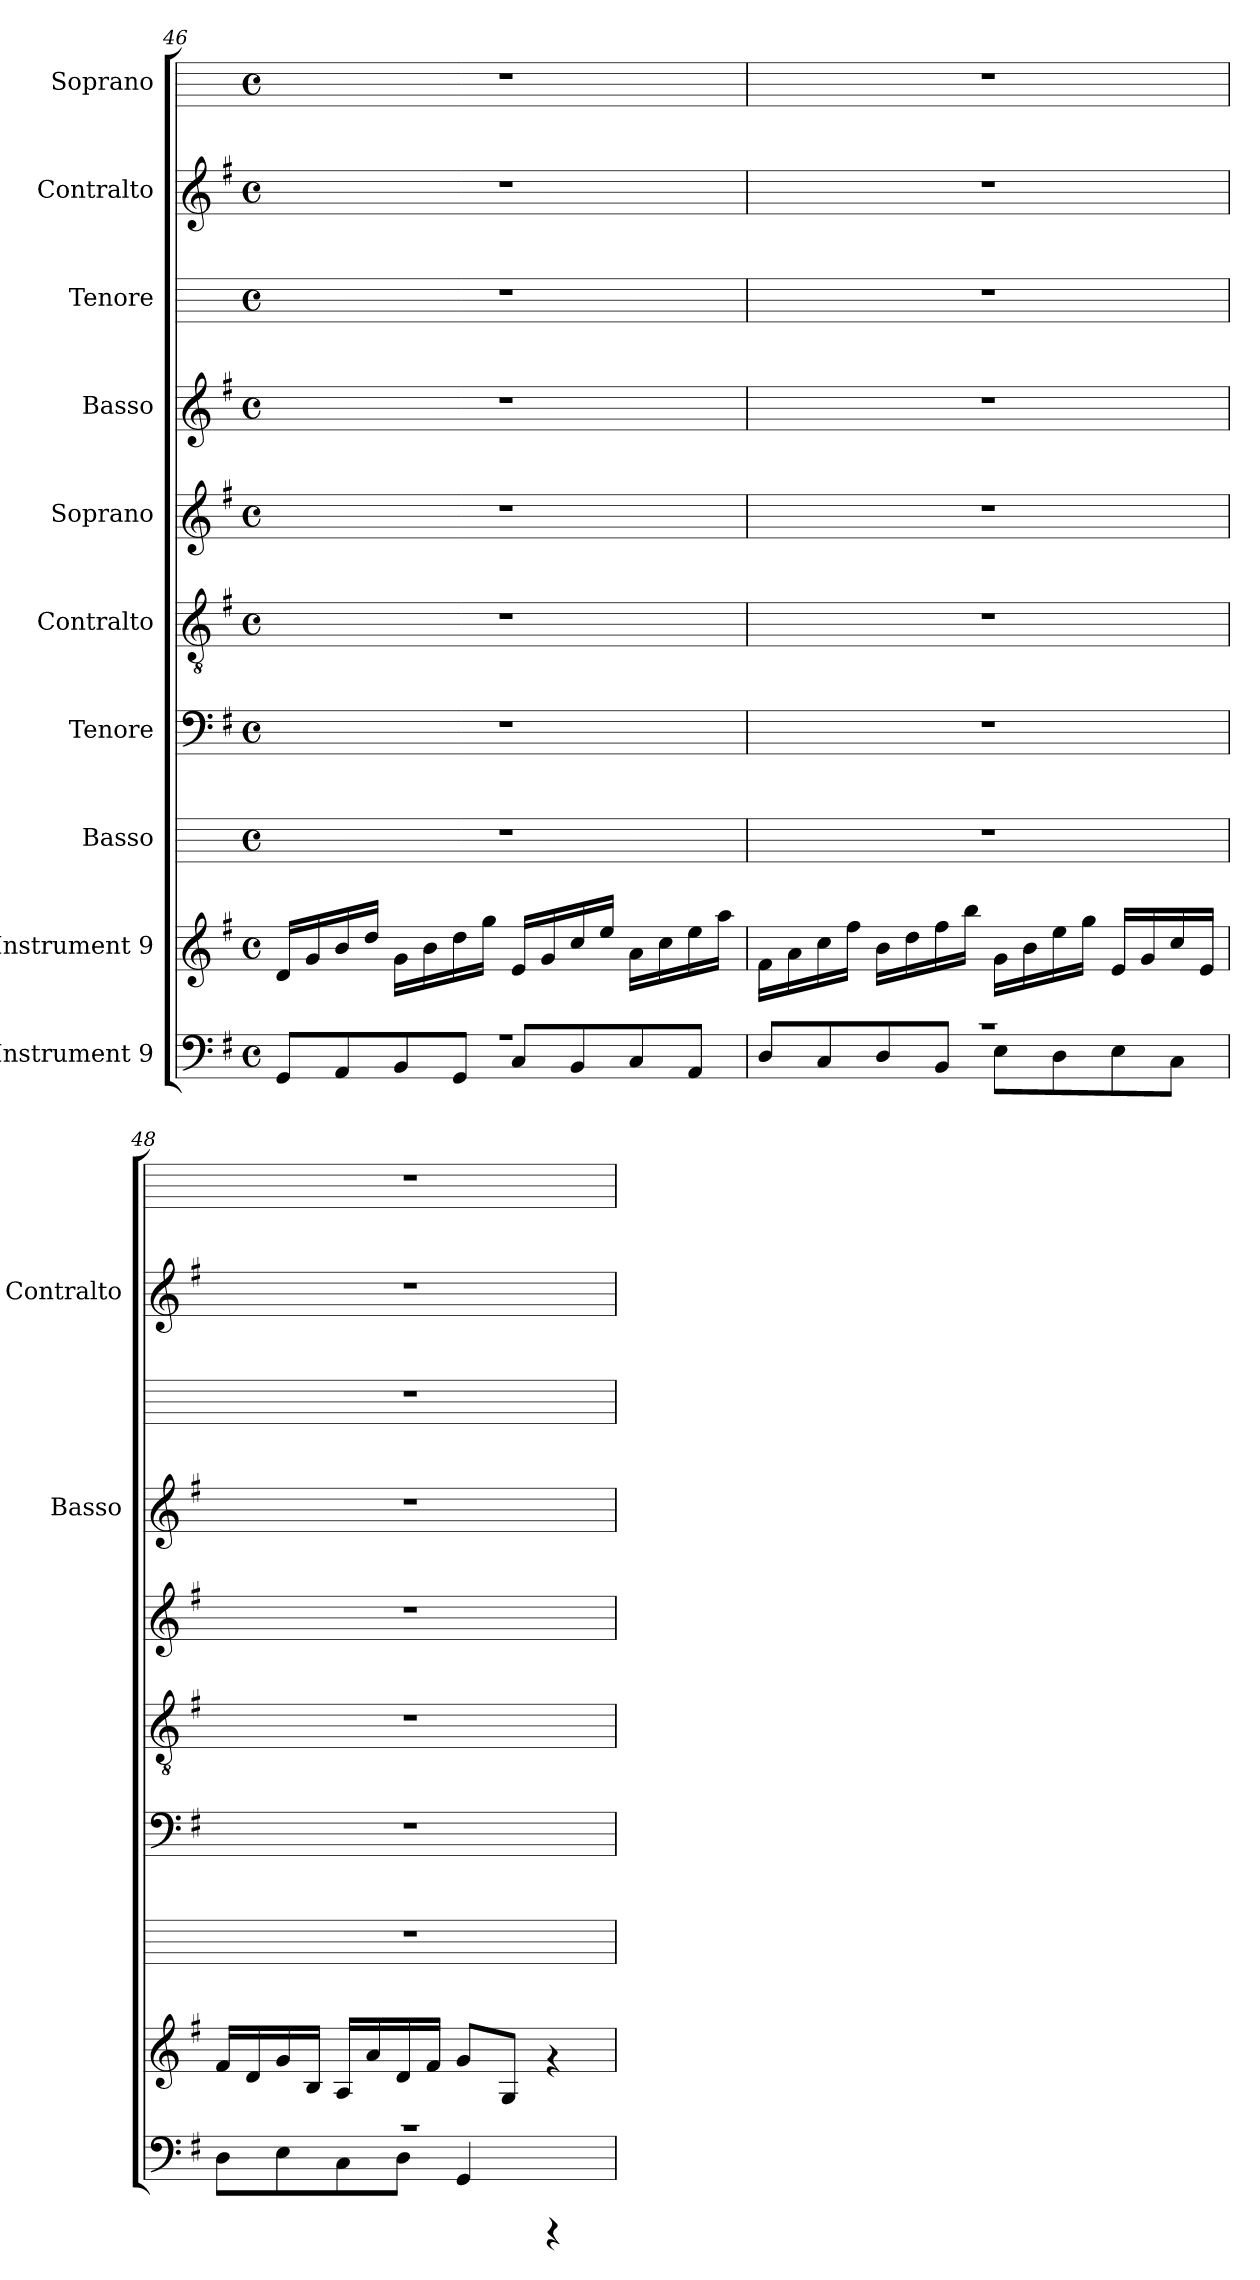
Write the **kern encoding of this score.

**kern	**kern	**kern	**kern	**kern	**kern	**kern	**kern	**kern	**kern
*part10	*part9	*part8	*part7	*part6	*part5	*part4	*part3	*part2	*part1
*staff10	*staff9	*staff8	*staff7	*staff6	*staff5	*staff4	*staff3	*staff2	*staff1
*I"Instrument 9	*I"Instrument 9	*I"Basso	*I"Tenore	*I"Contralto	*I"Soprano	*I"Basso	*I"Tenore	*I"Contralto	*I"Soprano
*	*	*	*	*	*	*I'Basso	*	*I'Contralto	*
*clefF4	*clefG2	*	*clefF4	*clefGv2	*clefG2	*clefG2	*	*clefG2	*
*k[f#]	*k[f#]	*k[]	*k[f#]	*k[f#]	*k[f#]	*k[f#]	*k[]	*k[f#]	*k[]
*G:	*G:	*C:	*G:	*G:	*G:	*G:	*C:	*G:	*C:
*M4/4	*M4/4	*M4/4	*M4/4	*M4/4	*M4/4	*M4/4	*M4/4	*M4/4	*M4/4
*met(c)	*met(c)	*met(c)	*met(c)	*met(c)	*met(c)	*met(c)	*met(c)	*met(c)	*met(c)
=46	=46	=46	=46	=46	=46	=46	=46	=46	=46
*^	*	*	*	*	*	*	*	*	*
1r	8GG/L	16d/L	1r	1r	1r	1r	1r	1r	1r	1r
.	.	16g/	.	.	.	.	.	.	.	.
.	8AA/	16b/	.	.	.	.	.	.	.	.
.	.	16dd/J	.	.	.	.	.	.	.	.
.	8BB/	16g\L	.	.	.	.	.	.	.	.
.	.	16b\	.	.	.	.	.	.	.	.
.	8GG/J	16dd\	.	.	.	.	.	.	.	.
.	.	16gg\J	.	.	.	.	.	.	.	.
.	8C/L	16e/L	.	.	.	.	.	.	.	.
.	.	16g/	.	.	.	.	.	.	.	.
.	8BB/	16cc/	.	.	.	.	.	.	.	.
.	.	16ee/J	.	.	.	.	.	.	.	.
.	8C/	16a\L	.	.	.	.	.	.	.	.
.	.	16cc\	.	.	.	.	.	.	.	.
.	8AA/J	16ee\	.	.	.	.	.	.	.	.
.	.	16aa\J	.	.	.	.	.	.	.	.
=47	=47	=47	=47	=47	=47	=47	=47	=47	=47	=47
1r	8D/L	16f#\L	1r	1r	1r	1r	1r	1r	1r	1r
.	.	16a\	.	.	.	.	.	.	.	.
.	8C/	16cc\	.	.	.	.	.	.	.	.
.	.	16ff#\J	.	.	.	.	.	.	.	.
.	8D/	16b\L	.	.	.	.	.	.	.	.
.	.	16dd\	.	.	.	.	.	.	.	.
.	8BB/J	16ff#\	.	.	.	.	.	.	.	.
.	.	16bb\J	.	.	.	.	.	.	.	.
.	8E\L	16g\L	.	.	.	.	.	.	.	.
.	.	16b\	.	.	.	.	.	.	.	.
.	8D\	16ee\	.	.	.	.	.	.	.	.
.	.	16gg\J	.	.	.	.	.	.	.	.
.	8E\	16e/L	.	.	.	.	.	.	.	.
.	.	16g/	.	.	.	.	.	.	.	.
.	8C\J	16cc/	.	.	.	.	.	.	.	.
.	.	16e/J	.	.	.	.	.	.	.	.
=48	=48	=48	=48	=48	=48	=48	=48	=48	=48	=48
1r	8D\L	16f#/L	1r	1r	1r	1r	1r	1r	1r	1r
.	.	16d/	.	.	.	.	.	.	.	.
.	8E\	16g/	.	.	.	.	.	.	.	.
.	.	16B/J	.	.	.	.	.	.	.	.
.	8C\	16A/L	.	.	.	.	.	.	.	.
.	.	16a/	.	.	.	.	.	.	.	.
.	8D\J	16d/	.	.	.	.	.	.	.	.
.	.	16f#/J	.	.	.	.	.	.	.	.
.	4GG/	8g/L	.	.	.	.	.	.	.	.
.	.	8G/J	.	.	.	.	.	.	.	.
.	4rCCC	4rf	.	.	.	.	.	.	.	.
*v	*v	*	*	*	*	*	*	*	*	*
=!	=!	=!	=!	=!	=!	=!	=!	=!	=!
*-	*-	*-	*-	*-	*-	*-	*-	*-	*-
